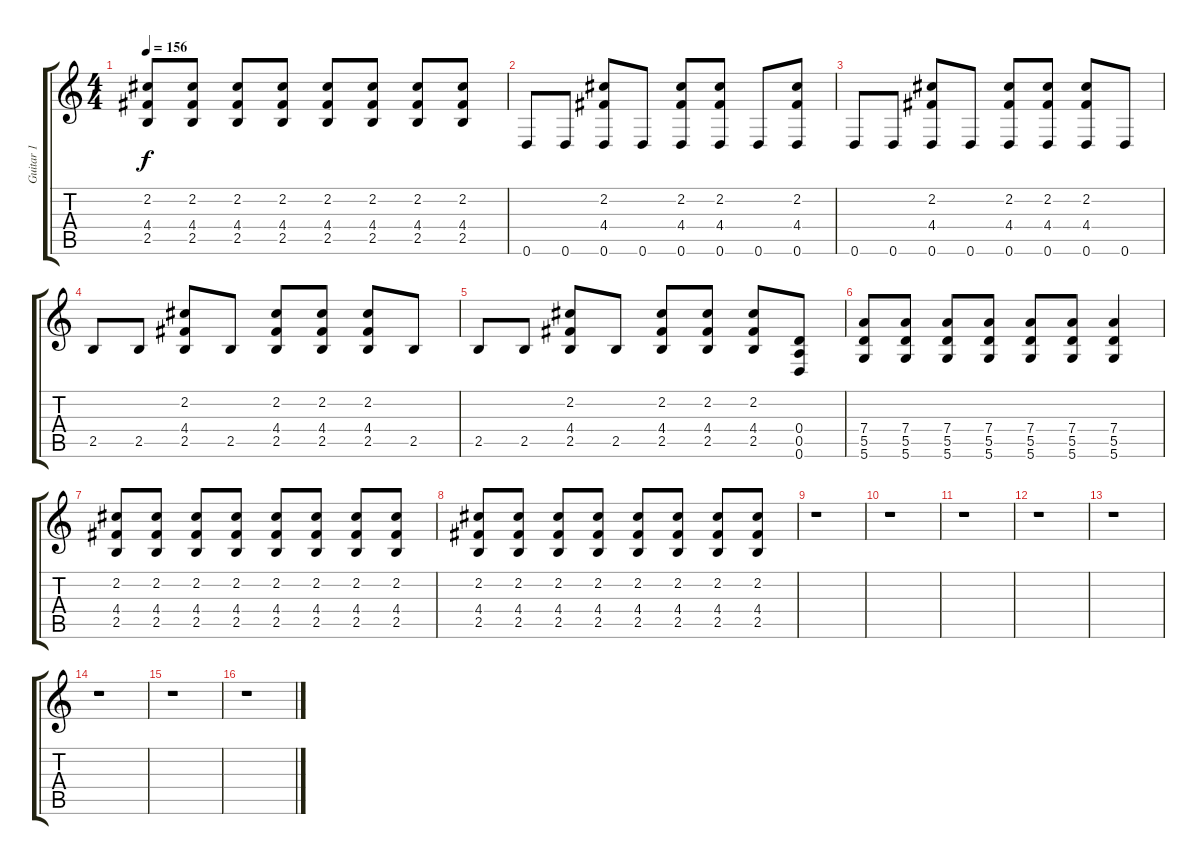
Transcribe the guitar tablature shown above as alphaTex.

\track ("Guitar 1" "Guitar 1") {instrument electricguitarjazz}
\staff {score tabs}
\tuning (E4 B3 G3 D3 A2 D2) {hide}
\ts (4 4)
\tempo 156
\clef g2
\ks c
(2.2 4.4 2.5).8{dy f} (2.2 4.4 2.5).8 (2.2 4.4 2.5).8 (2.2 4.4 2.5).8 (2.2 4.4 2.5).8 (2.2 4.4 2.5).8 (2.2 4.4 2.5).8 (2.2 4.4 2.5).8 |
0.6.8 0.6.8 (2.2 4.4 0.6).8 0.6.8 (2.2 4.4 0.6).8 (2.2 4.4 0.6).8 0.6.8 (2.2 4.4 0.6).8 |
0.6.8 0.6.8 (2.2 4.4 0.6).8 0.6.8 (2.2 4.4 0.6).8 (2.2 4.4 0.6).8 (2.2 4.4 0.6).8 0.6.8 |
2.5.8 2.5.8 (2.2 4.4 2.5).8 2.5.8 (2.2 4.4 2.5).8 (2.2 4.4 2.5).8 (2.2 4.4 2.5).8 2.5.8 |
2.5.8 2.5.8 (2.2 4.4 2.5).8 2.5.8 (2.2 4.4 2.5).8 (2.2 4.4 2.5).8 (2.2 4.4 2.5).8 (0.4 0.5 0.6).8 |
(7.4 5.5 5.6).8 (7.4 5.5 5.6).8 (7.4 5.5 5.6).8 (7.4 5.5 5.6).8 (7.4 5.5 5.6).8 (7.4 5.5 5.6).8 (7.4 5.5 5.6).4 |
(2.2 4.4 2.5).8 (2.2 4.4 2.5).8 (2.2 4.4 2.5).8 (2.2 4.4 2.5).8 (2.2 4.4 2.5).8 (2.2 4.4 2.5).8 (2.2 4.4 2.5).8 (2.2 4.4 2.5).8 |
(2.2 4.4 2.5).8 (2.2 4.4 2.5).8 (2.2 4.4 2.5).8 (2.2 4.4 2.5).8 (2.2 4.4 2.5).8 (2.2 4.4 2.5).8 (2.2 4.4 2.5).8 (2.2 4.4 2.5).8 |
r.1 |
r.1 |
r.1 |
r.1 |
r.1 |
r.1 |
r.1 |
r.1
